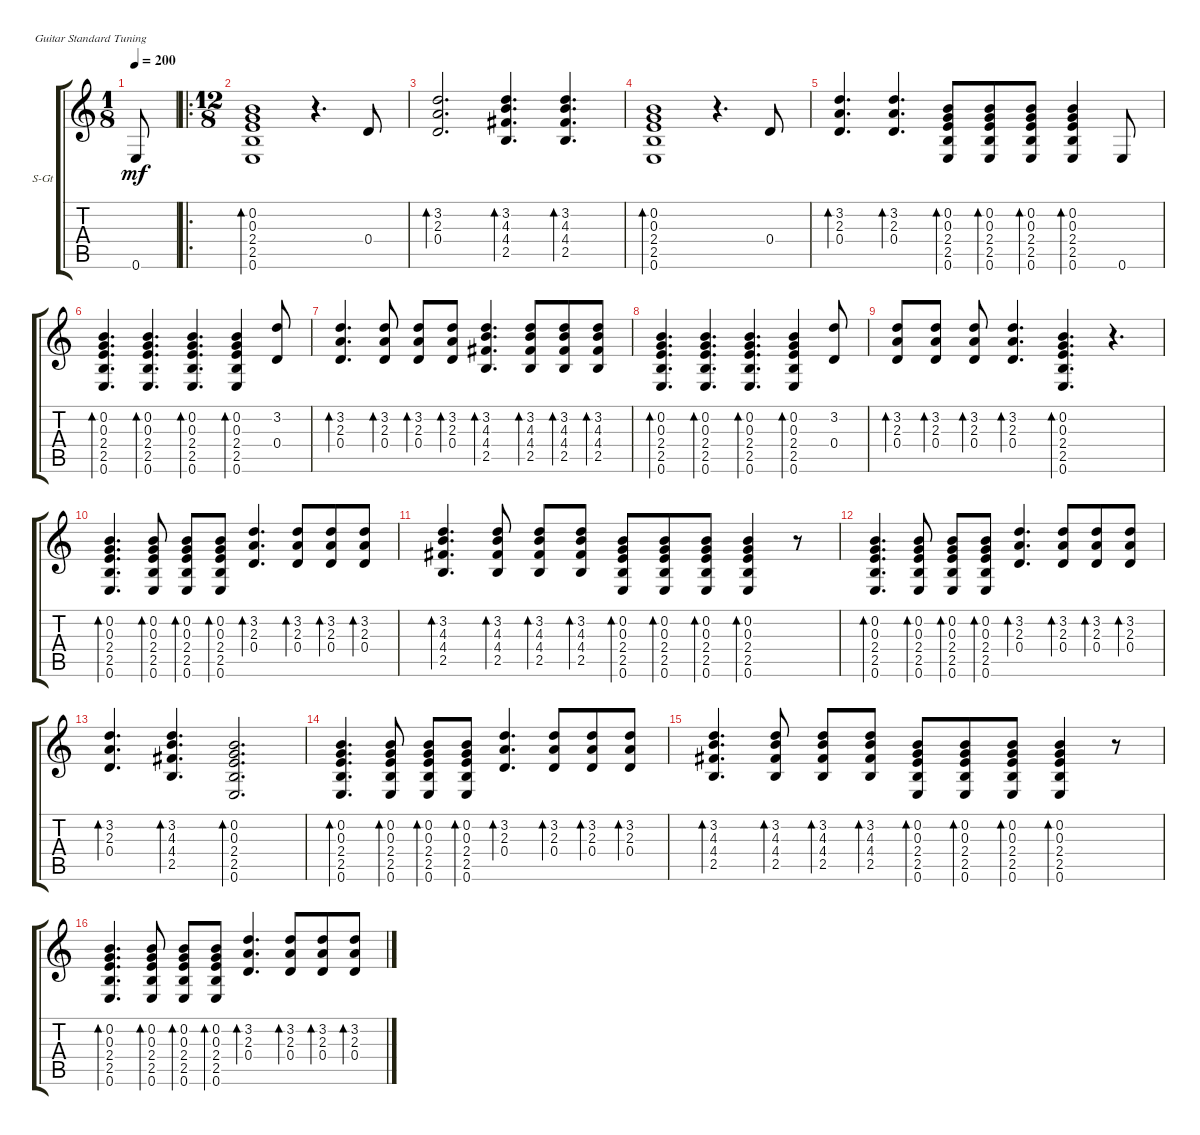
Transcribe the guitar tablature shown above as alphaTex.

\bracketExtendMode groupsimilarinstruments
\firstSystemTrackNameOrientation horizontal
\otherSystemsTrackNameOrientation horizontal
\track ("Steel Guitar" "S-Gt") {instrument acousticguitarsteel}
\staff {score tabs}
\tuning (E4 B3 G3 D3 A2 E2)
\ts (1 8)
\beaming (8 2 2 2 2)
\tempo 200
\clef g2
\ks c
0.6.8{dy mf instrument acousticguitarsteel} |
\ro
\ts (12 8)
\beaming (8 2 2 2 6)
(0.2 0.3 2.4 2.5 0.6).1{bd 30} r.4{d} 0.4.8 |
(3.2 2.3 0.4).2{d bd 30} (3.2 4.3 4.4 2.5).4{d bd 30} (3.2 4.3 4.4 2.5).4{d bd 30} |
(0.2 0.3 2.4 2.5 0.6).1{bd 30} r.4{d} 0.4.8 |
(3.2 2.3 0.4).4{d bd 30} (3.2 2.3 0.4).4{d bd 30} (0.2 0.3 2.4 2.5 0.6).8{bd 30} (0.2 0.3 2.4 2.5 0.6).8{bd 30} (0.2 0.3 2.4 2.5 0.6).8{bd 30} (0.2 0.3 2.4 2.5 0.6).4{bd 30} 0.6.8 |
(0.2 0.3 2.4 2.5 0.6).4{d bd 30} (0.2 0.3 2.4 2.5 0.6).4{d bd 30} (0.2 0.3 2.4 2.5 0.6).4{d bd 30} (0.2 0.3 2.4 2.5 0.6).4{bd 30} (3.2 0.4).8 |
(3.2 2.3 0.4).4{d bd 30} (3.2 2.3 0.4).8{bd 30} (3.2 2.3 0.4).8{bd 30} (3.2 2.3 0.4).8{bd 30} (3.2 4.3 4.4 2.5).4{d bd 30} (3.2 4.3 4.4 2.5).8{bd 30} (3.2 4.3 4.4 2.5).8{bd 30} (3.2 4.3 4.4 2.5).8{bd 30} |
(0.2 0.3 2.4 2.5 0.6).4{d bd 30} (0.2 0.3 2.4 2.5 0.6).4{d bd 30} (0.2 0.3 2.4 2.5 0.6).4{d bd 30} (0.2 0.3 2.4 2.5 0.6).4{bd 30} (3.2 0.4).8 |
(3.2 2.3 0.4).8{bd 30} (3.2 2.3 0.4).8{bd 30} (3.2 2.3 0.4).8{bd 30} (3.2 2.3 0.4).4{d bd 30} (0.2 0.3 2.4 2.5 0.6).4{d bd 30} r.4{d} |
(0.2 0.3 2.4 2.5 0.6).4{d bd 30} (0.2 0.3 2.4 2.5 0.6).8{bd 30} (0.2 0.3 2.4 2.5 0.6).8{bd 30} (0.2 0.3 2.4 2.5 0.6).8{bd 30} (3.2 2.3 0.4).4{d bd 30} (3.2 2.3 0.4).8{bd 30} (3.2 2.3 0.4).8{bd 30} (3.2 2.3 0.4).8{bd 30} |
(3.2 4.3 4.4 2.5).4{d bd 30} (3.2 4.3 4.4 2.5).8{bd 30} (3.2 4.3 4.4 2.5).8{bd 30} (3.2 4.3 4.4 2.5).8{bd 30} (0.2 0.3 2.4 2.5 0.6).8{bd 30} (0.2 0.3 2.4 2.5 0.6).8{bd 30} (0.2 0.3 2.4 2.5 0.6).8{bd 30} (0.2 0.3 2.4 2.5 0.6).4{bd 30} r.8 |
(0.2 0.3 2.4 2.5 0.6).4{d bd 30} (0.2 0.3 2.4 2.5 0.6).8{bd 30} (0.2 0.3 2.4 2.5 0.6).8{bd 30} (0.2 0.3 2.4 2.5 0.6).8{bd 30} (3.2 2.3 0.4).4{d bd 30} (3.2 2.3 0.4).8{bd 30} (3.2 2.3 0.4).8{bd 30} (3.2 2.3 0.4).8{bd 30} |
(3.2 2.3 0.4).4{d bd 30} (3.2 4.3 4.4 2.5).4{d bd 30} (0.2 0.3 2.4 2.5 0.6).2{d bd 30} |
(0.2 0.3 2.4 2.5 0.6).4{d bd 30} (0.2 0.3 2.4 2.5 0.6).8{bd 30} (0.2 0.3 2.4 2.5 0.6).8{bd 30} (0.2 0.3 2.4 2.5 0.6).8{bd 30} (3.2 2.3 0.4).4{d bd 30} (3.2 2.3 0.4).8{bd 30} (3.2 2.3 0.4).8{bd 30} (3.2 2.3 0.4).8{bd 30} |
(3.2 4.3 4.4 2.5).4{d bd 30} (3.2 4.3 4.4 2.5).8{bd 30} (3.2 4.3 4.4 2.5).8{bd 30} (3.2 4.3 4.4 2.5).8{bd 30} (0.2 0.3 2.4 2.5 0.6).8{bd 30} (0.2 0.3 2.4 2.5 0.6).8{bd 30} (0.2 0.3 2.4 2.5 0.6).8{bd 30} (0.2 0.3 2.4 2.5 0.6).4{bd 30} r.8 |
(0.2 0.3 2.4 2.5 0.6).4{d bd 30} (0.2 0.3 2.4 2.5 0.6).8{bd 30} (0.2 0.3 2.4 2.5 0.6).8{bd 30} (0.2 0.3 2.4 2.5 0.6).8{bd 30} (3.2 2.3 0.4).4{d bd 30} (3.2 2.3 0.4).8{bd 30} (3.2 2.3 0.4).8{bd 30} (3.2 2.3 0.4).8{bd 30}
